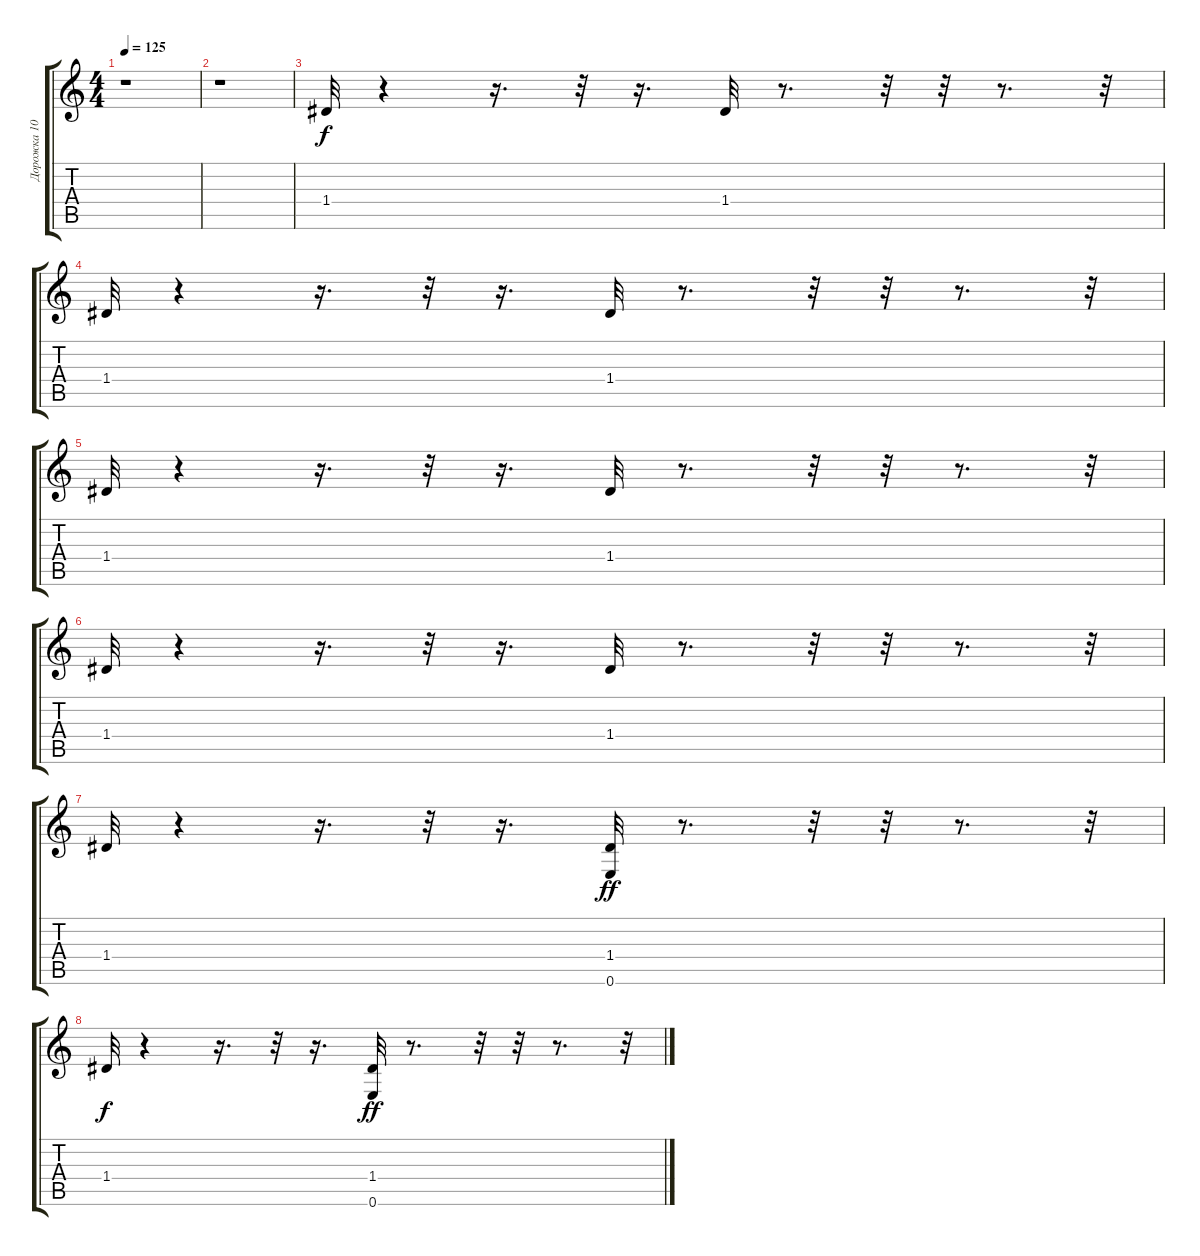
\track ("Дорожка 10" "Дорожка 10") {instrument acousticguitarnylon}
\staff {score tabs}
\tuning (E4 B3 G3 D3 A2 E2) {hide}
\ts (4 4)
\tempo 125
\clef g2
\ks c
r.1{dy ff} |
r.1 |
1.4.32{dy f} r.4 r.16{d} r.32 r.16{d} 1.4.32 r.8{d} r.32 r.32 r.8{d} r.32 |
1.4.32 r.4 r.16{d} r.32 r.16{d} 1.4.32 r.8{d} r.32 r.32 r.8{d} r.32 |
1.4.32 r.4 r.16{d} r.32 r.16{d} 1.4.32 r.8{d} r.32 r.32 r.8{d} r.32 |
1.4.32 r.4 r.16{d} r.32 r.16{d} 1.4.32 r.8{d} r.32 r.32 r.8{d} r.32 |
1.4.32 r.4 r.16{d} r.32 r.16{d} (1.4 0.6).32{dy ff} r.8{d} r.32 r.32 r.8{d} r.32 |
1.4.32{dy f} r.4 r.16{d} r.32 r.16{d} (1.4 0.6).32{dy ff} r.8{d} r.32 r.32 r.8{d} r.32
